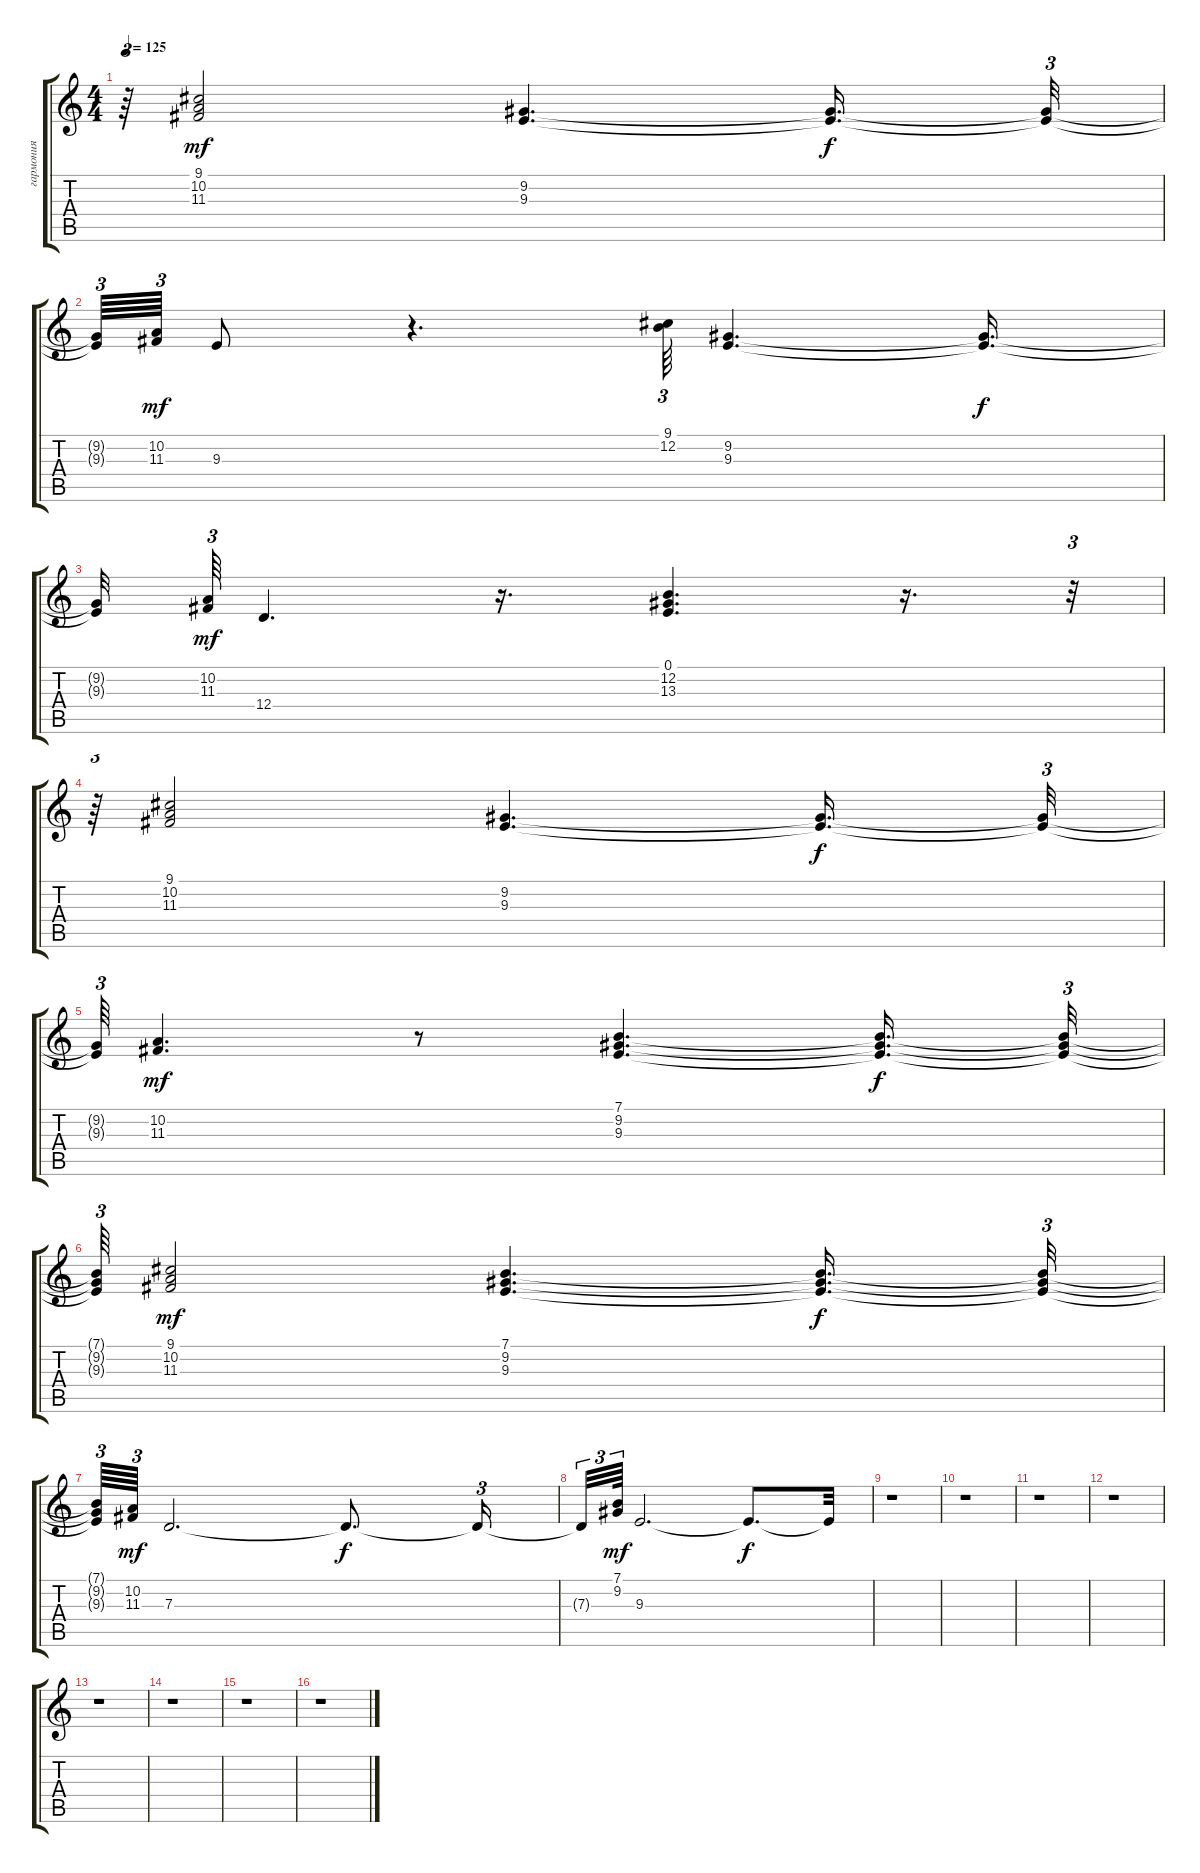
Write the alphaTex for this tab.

\track ("гармония" "гармония") {instrument trombone}
\staff {score tabs}
\tuning (E4 B3 G3 D3 A2 E2) {hide}
\ts (4 4)
\tempo 125
\clef g2
\ks c
r.64{tu (3 2) dy f} (9.1 10.2 11.3).2{dy mf} (9.2 9.3).4{d} (9.2{t} 9.3{t}).16{d dy f} (9.2{t} 9.3{t}).32{tu (3 2)} |
(9.2{t} 9.3{t}).64{tu (3 2)} (10.2 11.3).64{tu (3 2) dy mf} 9.3.8 r.4{d} (9.1 12.2).64{tu (3 2)} (9.2 9.3).4{d} (9.2{t} 9.3{t}).16{d dy f} |
(9.2{t} 9.3{t}).32 (10.2 11.3).64{tu (3 2) dy mf} 12.4.4{d} r.16{d} (0.1 12.2 13.3).4{d} r.16{d} r.32{tu (3 2)} |
r.64{tu (3 2)} (9.1 10.2 11.3).2 (9.2 9.3).4{d} (9.2{t} 9.3{t}).16{d dy f} (9.2{t} 9.3{t}).32{tu (3 2)} |
(9.2{t} 9.3{t}).64{tu (3 2)} (10.2 11.3).4{d dy mf} r.8 (7.1 9.2 9.3).4{d} (7.1{t} 9.2{t} 9.3{t}).16{d dy f} (7.1{t} 9.2{t} 9.3{t}).32{tu (3 2)} |
(7.1{t} 9.2{t} 9.3{t}).64{tu (3 2)} (9.1 10.2 11.3).2{dy mf} (7.1 9.2 9.3).4{d} (7.1{t} 9.2{t} 9.3{t}).16{d dy f} (7.1{t} 9.2{t} 9.3{t}).32{tu (3 2)} |
(7.1{t} 9.2{t} 9.3{t}).64{tu (3 2)} (10.2 11.3).64{tu (3 2) dy mf} 7.3.2{d} 7.3{t}.8{d dy f} 7.3{t}.16{tu (3 2)} |
7.3{t}.32{tu (3 2)} (7.1 9.2).64{tu (3 2) dy mf} 9.3.2{d} 9.3{t}.8{d dy f} 9.3{t}.32 |
r.1 |
r.1 |
r.1 |
r.1 |
r.1 |
r.1 |
r.1 |
r.1
